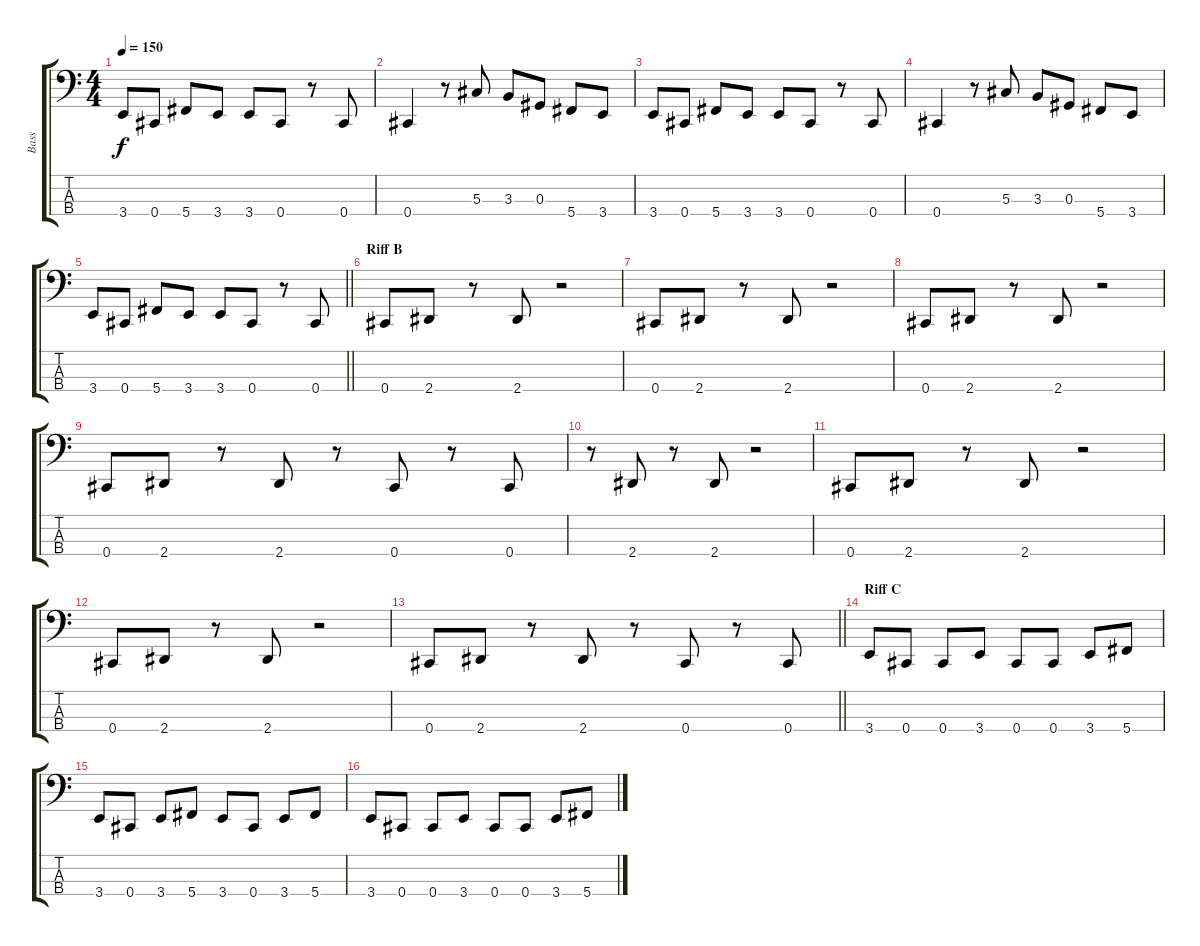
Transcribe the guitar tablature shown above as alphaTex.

\track ("Bass" "Bass") {instrument electricbasspick}
\staff {score tabs}
\tuning (Gb2 Db2 Ab1 Db1) {hide}
\ts (4 4)
\tempo 150
\clef f4
\ks c
3.4.8{dy f} 0.4.8 5.4.8 3.4.8 3.4.8 0.4.8 r.8 0.4.8 |
0.4.4 r.8 5.3.8 3.3.8 0.3.8 5.4.8 3.4.8 |
3.4.8 0.4.8 5.4.8 3.4.8 3.4.8 0.4.8 r.8 0.4.8 |
0.4.4 r.8 5.3.8 3.3.8 0.3.8 5.4.8 3.4.8 |
\barLineRight lightlight
3.4.8 0.4.8 5.4.8 3.4.8 3.4.8 0.4.8 r.8 0.4.8 |
\section ("" "Riff B")
0.4.8 2.4.8 r.8 2.4.8 r.2 |
0.4.8 2.4.8 r.8 2.4.8 r.2 |
0.4.8 2.4.8 r.8 2.4.8 r.2 |
0.4.8 2.4.8 r.8 2.4.8 r.8 0.4.8 r.8 0.4.8 |
r.8 2.4.8 r.8 2.4.8 r.2 |
0.4.8 2.4.8 r.8 2.4.8 r.2 |
0.4.8 2.4.8 r.8 2.4.8 r.2 |
\barLineRight lightlight
0.4.8 2.4.8 r.8 2.4.8 r.8 0.4.8 r.8 0.4.8 |
\section ("" "Riff C")
3.4.8 0.4.8 0.4.8 3.4.8 0.4.8 0.4.8 3.4.8 5.4.8 |
3.4.8 0.4.8 3.4.8 5.4.8 3.4.8 0.4.8 3.4.8 5.4.8 |
3.4.8 0.4.8 0.4.8 3.4.8 0.4.8 0.4.8 3.4.8 5.4.8
